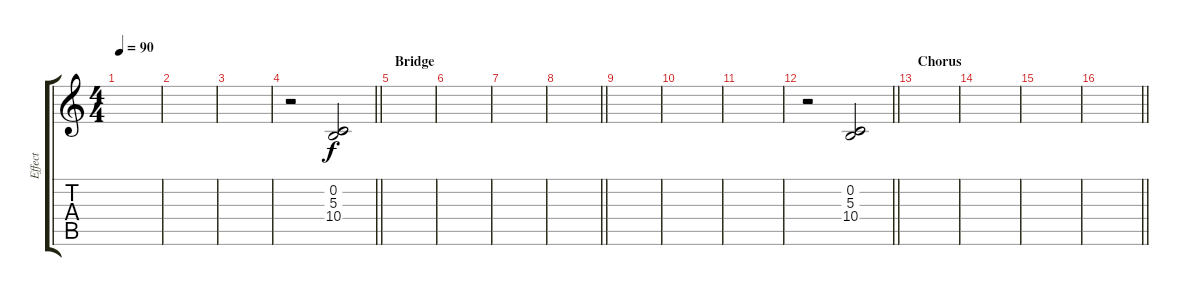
\track ("Effect" "Effect") {instrument reversecymbal}
\staff {score tabs}
\tuning (E4 B3 G3 D3 A2 E2) {hide}
\ts (4 4)
\tempo 90
\clef g2
\ks c
|
|
|
\barLineRight lightlight
r.2 (0.2 5.3 10.4).2 |
\section ("" "Bridge")
|
|
|
\barLineRight lightlight
|
|
|
|
\barLineRight lightlight
r.2 (0.2 5.3 10.4).2 |
\section ("" "Chorus")
|
|
|
\barLineRight lightlight
